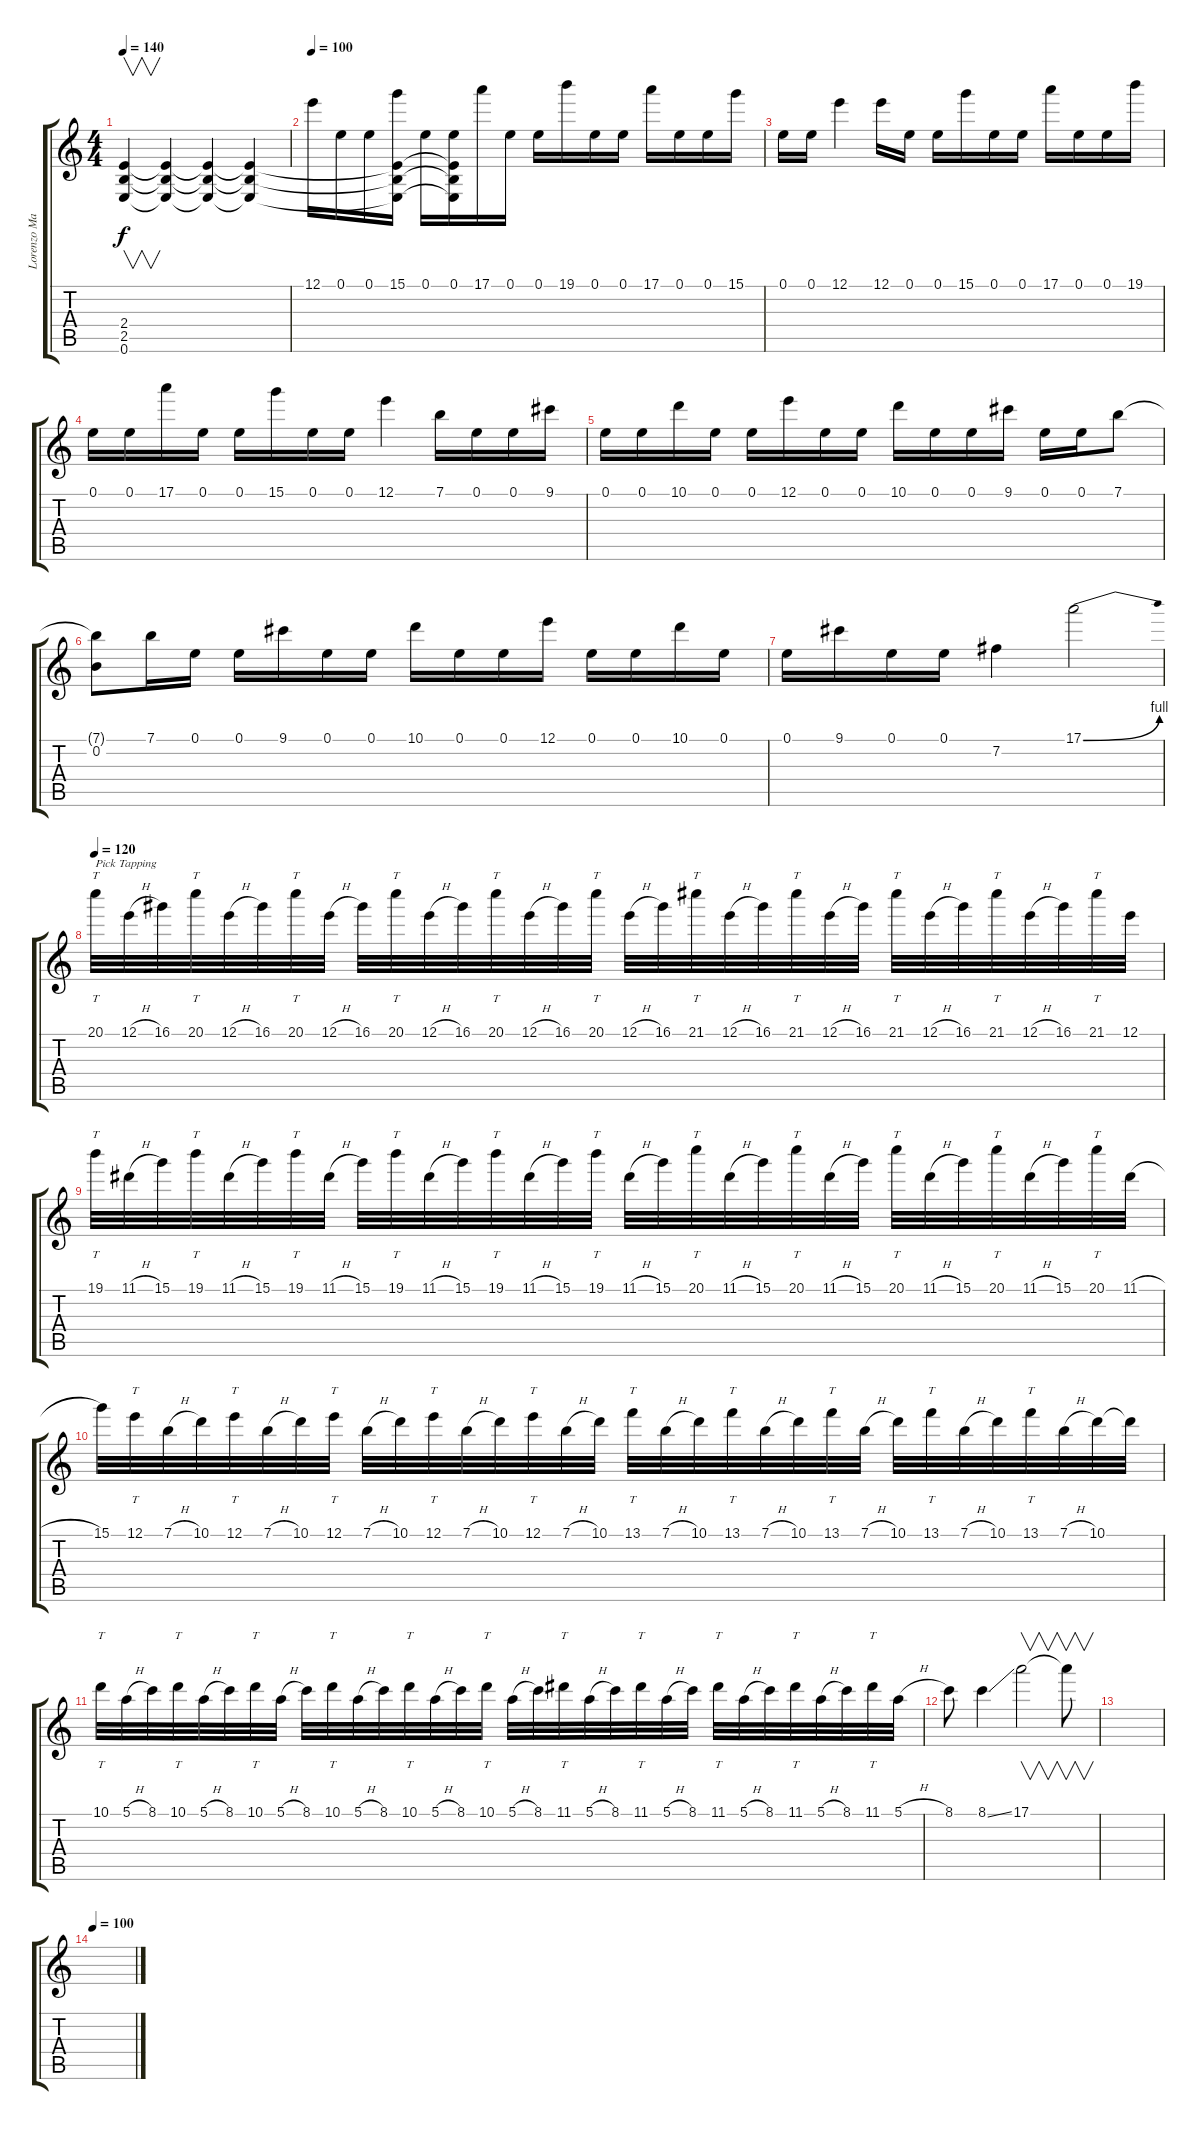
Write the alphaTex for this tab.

\track ("Lorenzo Marcelloni" "Lorenzo Ma") {instrument distortionguitar}
\staff {score tabs}
\tuning (E4 B3 G3 D3 A2 E2) {hide}
\ts (4 4)
\tempo 140
\clef g2
\ks c
(2.4 2.5 0.6).4{v dy f} (2.4{t} 2.5{t} 0.6{t}).4 (2.4{t} 2.5{t} 0.6{t}).4 (2.4{t} 2.5{t} 0.6{t}).4 |
\tempo 100
12.1.16 0.1.16 0.1.16 (15.1 2.4{t} 2.5{t} 0.6{t}).16 0.1.16 (0.1 2.4{t} 2.5{t} 0.6{t}).16 17.1.16 0.1.16 0.1.16 19.1.16 0.1.16 0.1.16 17.1.16 0.1.16 0.1.16 15.1.16 |
0.1.16 0.1.16 12.1.4 12.1.16 0.1.16 0.1.16 15.1.16 0.1.16 0.1.16 17.1.16 0.1.16 0.1.16 19.1.16 |
0.1.16 0.1.16 17.1.16 0.1.16 0.1.16 15.1.16 0.1.16 0.1.16 12.1.4 7.1.16 0.1.16 0.1.16 9.1.16 |
0.1.16 0.1.16 10.1.16 0.1.16 0.1.16 12.1.16 0.1.16 0.1.16 10.1.16 0.1.16 0.1.16 9.1.16 0.1.16 0.1.16 7.1.8 |
(7.1{t} 0.2).8 7.1.16 0.1.16 0.1.16 9.1.16 0.1.16 0.1.16 10.1.16 0.1.16 0.1.16 12.1.16 0.1.16 0.1.16 10.1.16 0.1.16 |
0.1.16 9.1.16 0.1.16 0.1.16 7.2.4 17.1{be (bend 0 0 60 4)}.2 |
\tempo 120
20.1.32{tt txt "Pick Tapping"} 12.1{h}.32 16.1.32 20.1.32{tt} 12.1{h}.32 16.1.32 20.1.32{tt} 12.1{h}.32 16.1.32 20.1.32{tt} 12.1{h}.32 16.1.32 20.1.32{tt} 12.1{h}.32 16.1.32 20.1.32{tt} 12.1{h}.32 16.1.32 21.1.32{tt} 12.1{h}.32 16.1.32 21.1.32{tt} 12.1{h}.32 16.1.32 21.1.32{tt} 12.1{h}.32 16.1.32 21.1.32{tt} 12.1{h}.32 16.1.32 21.1.32{tt} 12.1.32 |
19.1.32{tt} 11.1{h}.32 15.1.32 19.1.32{tt} 11.1{h}.32 15.1.32 19.1.32{tt} 11.1{h}.32 15.1.32 19.1.32{tt} 11.1{h}.32 15.1.32 19.1.32{tt} 11.1{h}.32 15.1.32 19.1.32{tt} 11.1{h}.32 15.1.32 20.1.32{tt} 11.1{h}.32 15.1.32 20.1.32{tt} 11.1{h}.32 15.1.32 20.1.32{tt} 11.1{h}.32 15.1.32 20.1.32{tt} 11.1{h}.32 15.1.32 20.1.32{tt} 11.1{h}.32 |
15.1.32 12.1.32{tt} 7.1{h}.32 10.1.32 12.1.32{tt} 7.1{h}.32 10.1.32 12.1.32{tt} 7.1{h}.32 10.1.32 12.1.32{tt} 7.1{h}.32 10.1.32 12.1.32{tt} 7.1{h}.32 10.1.32 13.1.32{tt} 7.1{h}.32 10.1.32 13.1.32{tt} 7.1{h}.32 10.1.32 13.1.32{tt} 7.1{h}.32 10.1.32 13.1.32{tt} 7.1{h}.32 10.1.32 13.1.32{tt} 7.1{h}.32 10.1.32 10.1{t}.32 |
10.1.32{tt} 5.1{h}.32 8.1.32 10.1.32{tt} 5.1{h}.32 8.1.32 10.1.32{tt} 5.1{h}.32 8.1.32 10.1.32{tt} 5.1{h}.32 8.1.32 10.1.32{tt} 5.1{h}.32 8.1.32 10.1.32{tt} 5.1{h}.32 8.1.32 11.1.32{tt} 5.1{h}.32 8.1.32 11.1.32{tt} 5.1{h}.32 8.1.32 11.1.32{tt} 5.1{h}.32 8.1.32 11.1.32{tt} 5.1{h}.32 8.1.32 11.1.32{tt} 5.1{h}.32 |
8.1.8 8.1{ss}.4 17.1.2{v} 17.1{t}.8{v} |
|
\tempo 100
